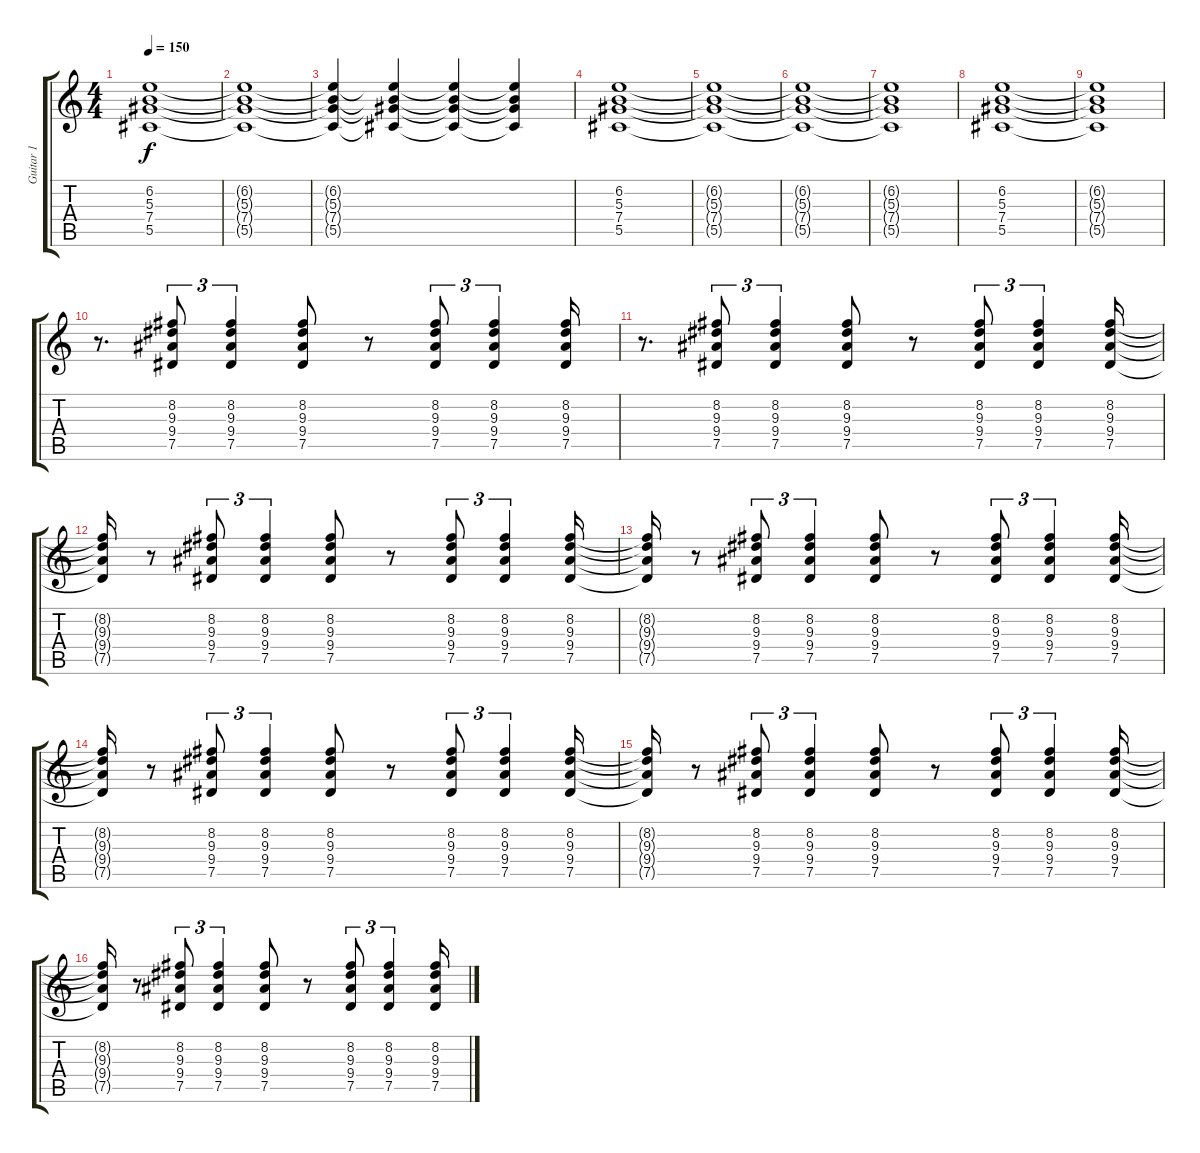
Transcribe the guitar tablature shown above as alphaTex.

\track ("Guitar 1" "Guitar 1") {instrument overdrivenguitar}
\staff {score tabs}
\tuning (Eb4 Bb3 Gb3 Db3 Ab2 Eb2) {hide}
\ts (4 4)
\tempo 150
\clef g2
\ks c
(6.2{t} 5.3{t} 7.4{t} 5.5{t}).1{dy f volume 5} |
(6.2{t} 5.3{t} 7.4{t} 5.5{t}).1 |
(6.2{t} 5.3{t} 7.4{t} 5.5{t}).4 (6.2{t} 5.3{t} 7.4{t} 5.5{t}).4 (6.2{t} 5.3{t} 7.4{t} 5.5{t}).4 (6.2{t} 5.3{t} 7.4{t} 5.5{t}).4 |
(6.2 5.3 7.4 5.5).1{volume 7} |
(6.2{t} 5.3{t} 7.4{t} 5.5{t}).1{volume 5} |
(6.2{t} 5.3{t} 7.4{t} 5.5{t}).1 |
(6.2{t} 5.3{t} 7.4{t} 5.5{t}).1 |
(6.2 5.3 7.4 5.5).1{volume 8} |
(6.2{t} 5.3{t} 7.4{t} 5.5{t}).1{volume 7} |
r.8{d volume 13} (8.2 9.3 9.4 7.5).8{tu (3 2)} (8.2 9.3 9.4 7.5).4{tu (3 2)} (8.2 9.3 9.4 7.5).8 r.8 (8.2 9.3 9.4 7.5).8{tu (3 2)} (8.2 9.3 9.4 7.5).4{tu (3 2)} (8.2 9.3 9.4 7.5).16 |
r.8{d volume 13} (8.2 9.3 9.4 7.5).8{tu (3 2)} (8.2 9.3 9.4 7.5).4{tu (3 2)} (8.2 9.3 9.4 7.5).8 r.8 (8.2 9.3 9.4 7.5).8{tu (3 2)} (8.2 9.3 9.4 7.5).4{tu (3 2)} (8.2 9.3 9.4 7.5).16 |
(8.2{t} 9.3{t} 9.4{t} 7.5{t}).16 r.8{volume 13} (8.2 9.3 9.4 7.5).8{tu (3 2)} (8.2 9.3 9.4 7.5).4{tu (3 2)} (8.2 9.3 9.4 7.5).8 r.8 (8.2 9.3 9.4 7.5).8{tu (3 2)} (8.2 9.3 9.4 7.5).4{tu (3 2)} (8.2 9.3 9.4 7.5).16 |
(8.2{t} 9.3{t} 9.4{t} 7.5{t}).16 r.8{volume 13} (8.2 9.3 9.4 7.5).8{tu (3 2)} (8.2 9.3 9.4 7.5).4{tu (3 2)} (8.2 9.3 9.4 7.5).8 r.8 (8.2 9.3 9.4 7.5).8{tu (3 2)} (8.2 9.3 9.4 7.5).4{tu (3 2)} (8.2 9.3 9.4 7.5).16 |
(8.2{t} 9.3{t} 9.4{t} 7.5{t}).16 r.8{volume 13} (8.2 9.3 9.4 7.5).8{tu (3 2)} (8.2 9.3 9.4 7.5).4{tu (3 2)} (8.2 9.3 9.4 7.5).8 r.8 (8.2 9.3 9.4 7.5).8{tu (3 2)} (8.2 9.3 9.4 7.5).4{tu (3 2)} (8.2 9.3 9.4 7.5).16 |
(8.2{t} 9.3{t} 9.4{t} 7.5{t}).16 r.8{volume 13} (8.2 9.3 9.4 7.5).8{tu (3 2)} (8.2 9.3 9.4 7.5).4{tu (3 2)} (8.2 9.3 9.4 7.5).8 r.8 (8.2 9.3 9.4 7.5).8{tu (3 2)} (8.2 9.3 9.4 7.5).4{tu (3 2)} (8.2 9.3 9.4 7.5).16 |
(8.2{t} 9.3{t} 9.4{t} 7.5{t}).16 r.8{volume 13} (8.2 9.3 9.4 7.5).8{tu (3 2)} (8.2 9.3 9.4 7.5).4{tu (3 2)} (8.2 9.3 9.4 7.5).8 r.8 (8.2 9.3 9.4 7.5).8{tu (3 2)} (8.2 9.3 9.4 7.5).4{tu (3 2)} (8.2 9.3 9.4 7.5).16
